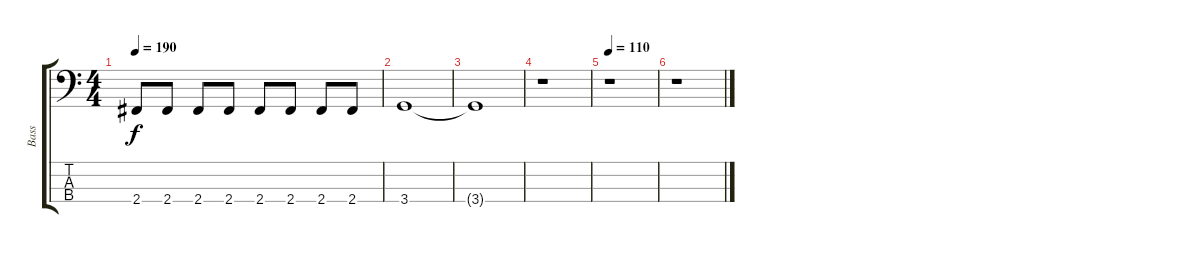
\track ("Bass" "Bass") {instrument electricbasspick}
\staff {score tabs}
\tuning (G2 D2 A1 E1) {hide}
\ts (4 4)
\tempo 190
\clef f4
\ks c
2.4.8{dy f} 2.4.8 2.4.8 2.4.8 2.4.8 2.4.8 2.4.8 2.4.8 |
3.4.1 |
3.4{t}.1 |
r.1 |
\tempo 110
r.1 |
r.1
